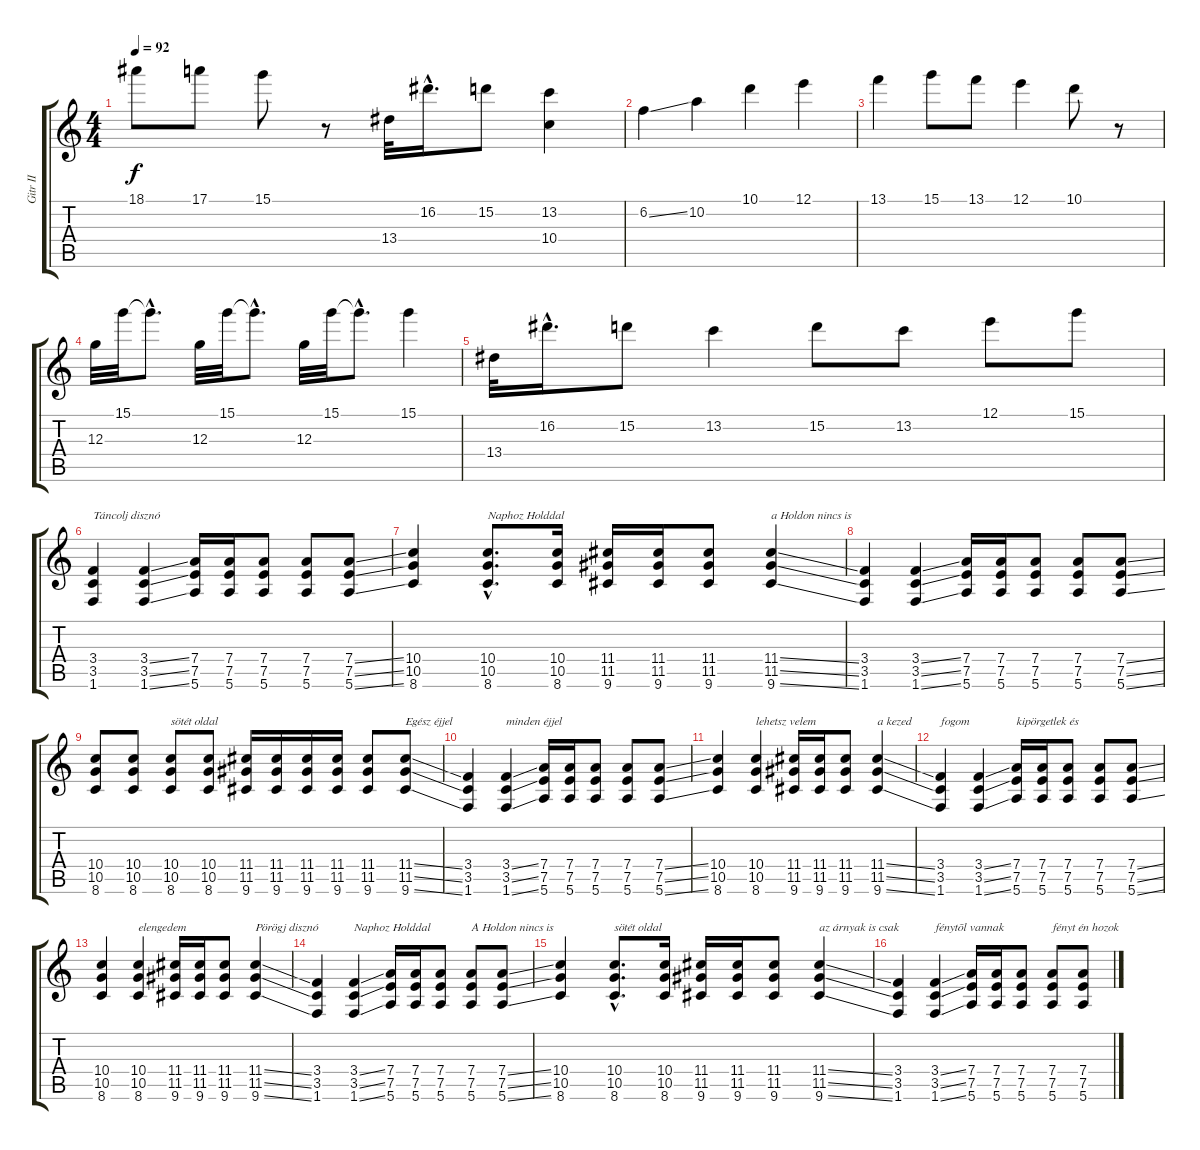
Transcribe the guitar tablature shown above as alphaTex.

\track ("Gitr II" "Gitr II") {instrument overdrivenguitar}
\staff {score tabs}
\tuning (E4 B3 G3 D3 A2 E2) {hide}
\ts (4 4)
\tempo 92
\clef g2
\ks c
18.1.8{dy f} 17.1.8 15.1.8 r.8 13.4.32 16.2{hac}.16{d} 15.2.8 (13.2 10.4).4 |
6.2{ss}.4 10.2.4 10.1.4 12.1.4 |
13.1.4 15.1.8 13.1.8 12.1.4 10.1.8 r.8 |
12.3.32 15.1.32 15.1{hac t}.8{d} 12.3.32 15.1.32 15.1{hac t}.8{d} 12.3.32 15.1.32 15.1{hac t}.8{d} 15.1.4 |
13.4.32 16.2{hac}.16{d} 15.2.8 13.2.4 15.2.8 13.2.8 12.1.8 15.1.8 |
(3.4 3.5 1.6).4{txt "Táncolj disznó"} (3.4{ss} 3.5{ss} 1.6{ss}).4 (7.4 7.5 5.6).16 (7.4 7.5 5.6).16 (7.4 7.5 5.6).8 (7.4 7.5 5.6).8 (7.4{ss} 7.5{ss} 5.6{ss}).8 |
(10.4 10.5 8.6).4 (10.4{hac} 10.5{hac} 8.6{hac}).8{d txt "Naphoz Holddal"} (10.4 10.5 8.6).16 (11.4 11.5 9.6).16 (11.4 11.5 9.6).16 (11.4 11.5 9.6).8 (11.4{ss} 11.5{ss} 9.6{ss}).4{txt "a Holdon nincs is"} |
(3.4 3.5 1.6).4 (3.4{ss} 3.5{ss} 1.6{ss}).4 (7.4 7.5 5.6).16 (7.4 7.5 5.6).16 (7.4 7.5 5.6).8 (7.4 7.5 5.6).8 (7.4{ss} 7.5{ss} 5.6{ss}).8 |
(10.4 10.5 8.6).8 (10.4 10.5 8.6).8 (10.4 10.5 8.6).8{txt "sötét oldal"} (10.4 10.5 8.6).8 (11.4 11.5 9.6).16 (11.4 11.5 9.6).16 (11.4 11.5 9.6).16 (11.4 11.5 9.6).16 (11.4 11.5 9.6).8 (11.4{ss} 11.5{ss} 9.6{ss}).8{txt "Egész éjjel"} |
(3.4 3.5 1.6).4 (3.4{ss} 3.5{ss} 1.6{ss}).4{txt "minden éjjel"} (7.4 7.5 5.6).16 (7.4 7.5 5.6).16 (7.4 7.5 5.6).8 (7.4 7.5 5.6).8 (7.4{ss} 7.5{ss} 5.6{ss}).8 |
(10.4 10.5 8.6).4 (10.4 10.5 8.6).4{txt "lehetsz velem"} (11.4 11.5 9.6).16 (11.4 11.5 9.6).16 (11.4 11.5 9.6).8 (11.4{ss} 11.5{ss} 9.6{ss}).4{txt "a kezed"} |
(3.4 3.5 1.6).4{txt "fogom"} (3.4{ss} 3.5{ss} 1.6{ss}).4 (7.4 7.5 5.6).16{txt "kipörgetlek és"} (7.4 7.5 5.6).16 (7.4 7.5 5.6).8 (7.4 7.5 5.6).8 (7.4{ss} 7.5{ss} 5.6{ss}).8 |
(10.4 10.5 8.6).4 (10.4 10.5 8.6).4{txt "elengedem"} (11.4 11.5 9.6).16 (11.4 11.5 9.6).16 (11.4 11.5 9.6).8 (11.4{ss} 11.5{ss} 9.6{ss}).4{txt "Pörögj disznó"} |
(3.4 3.5 1.6).4 (3.4{ss} 3.5{ss} 1.6{ss}).4{txt "Naphoz Holddal"} (7.4 7.5 5.6).16 (7.4 7.5 5.6).16 (7.4 7.5 5.6).8 (7.4 7.5 5.6).8{txt "A Holdon nincs is"} (7.4{ss} 7.5{ss} 5.6{ss}).8 |
(10.4 10.5 8.6).4 (10.4{hac} 10.5{hac} 8.6{hac}).8{d txt "sötét oldal"} (10.4 10.5 8.6).16 (11.4 11.5 9.6).16 (11.4 11.5 9.6).16 (11.4 11.5 9.6).8 (11.4{ss} 11.5{ss} 9.6{ss}).4{txt "az árnyak is csak"} |
(3.4 3.5 1.6).4 (3.4{ss} 3.5{ss} 1.6{ss}).4{txt "fénytõl vannak"} (7.4 7.5 5.6).16 (7.4 7.5 5.6).16 (7.4 7.5 5.6).8 (7.4 7.5 5.6).8{txt "fényt én hozok"} (7.4{ss} 7.5{ss} 5.6{ss}).8
